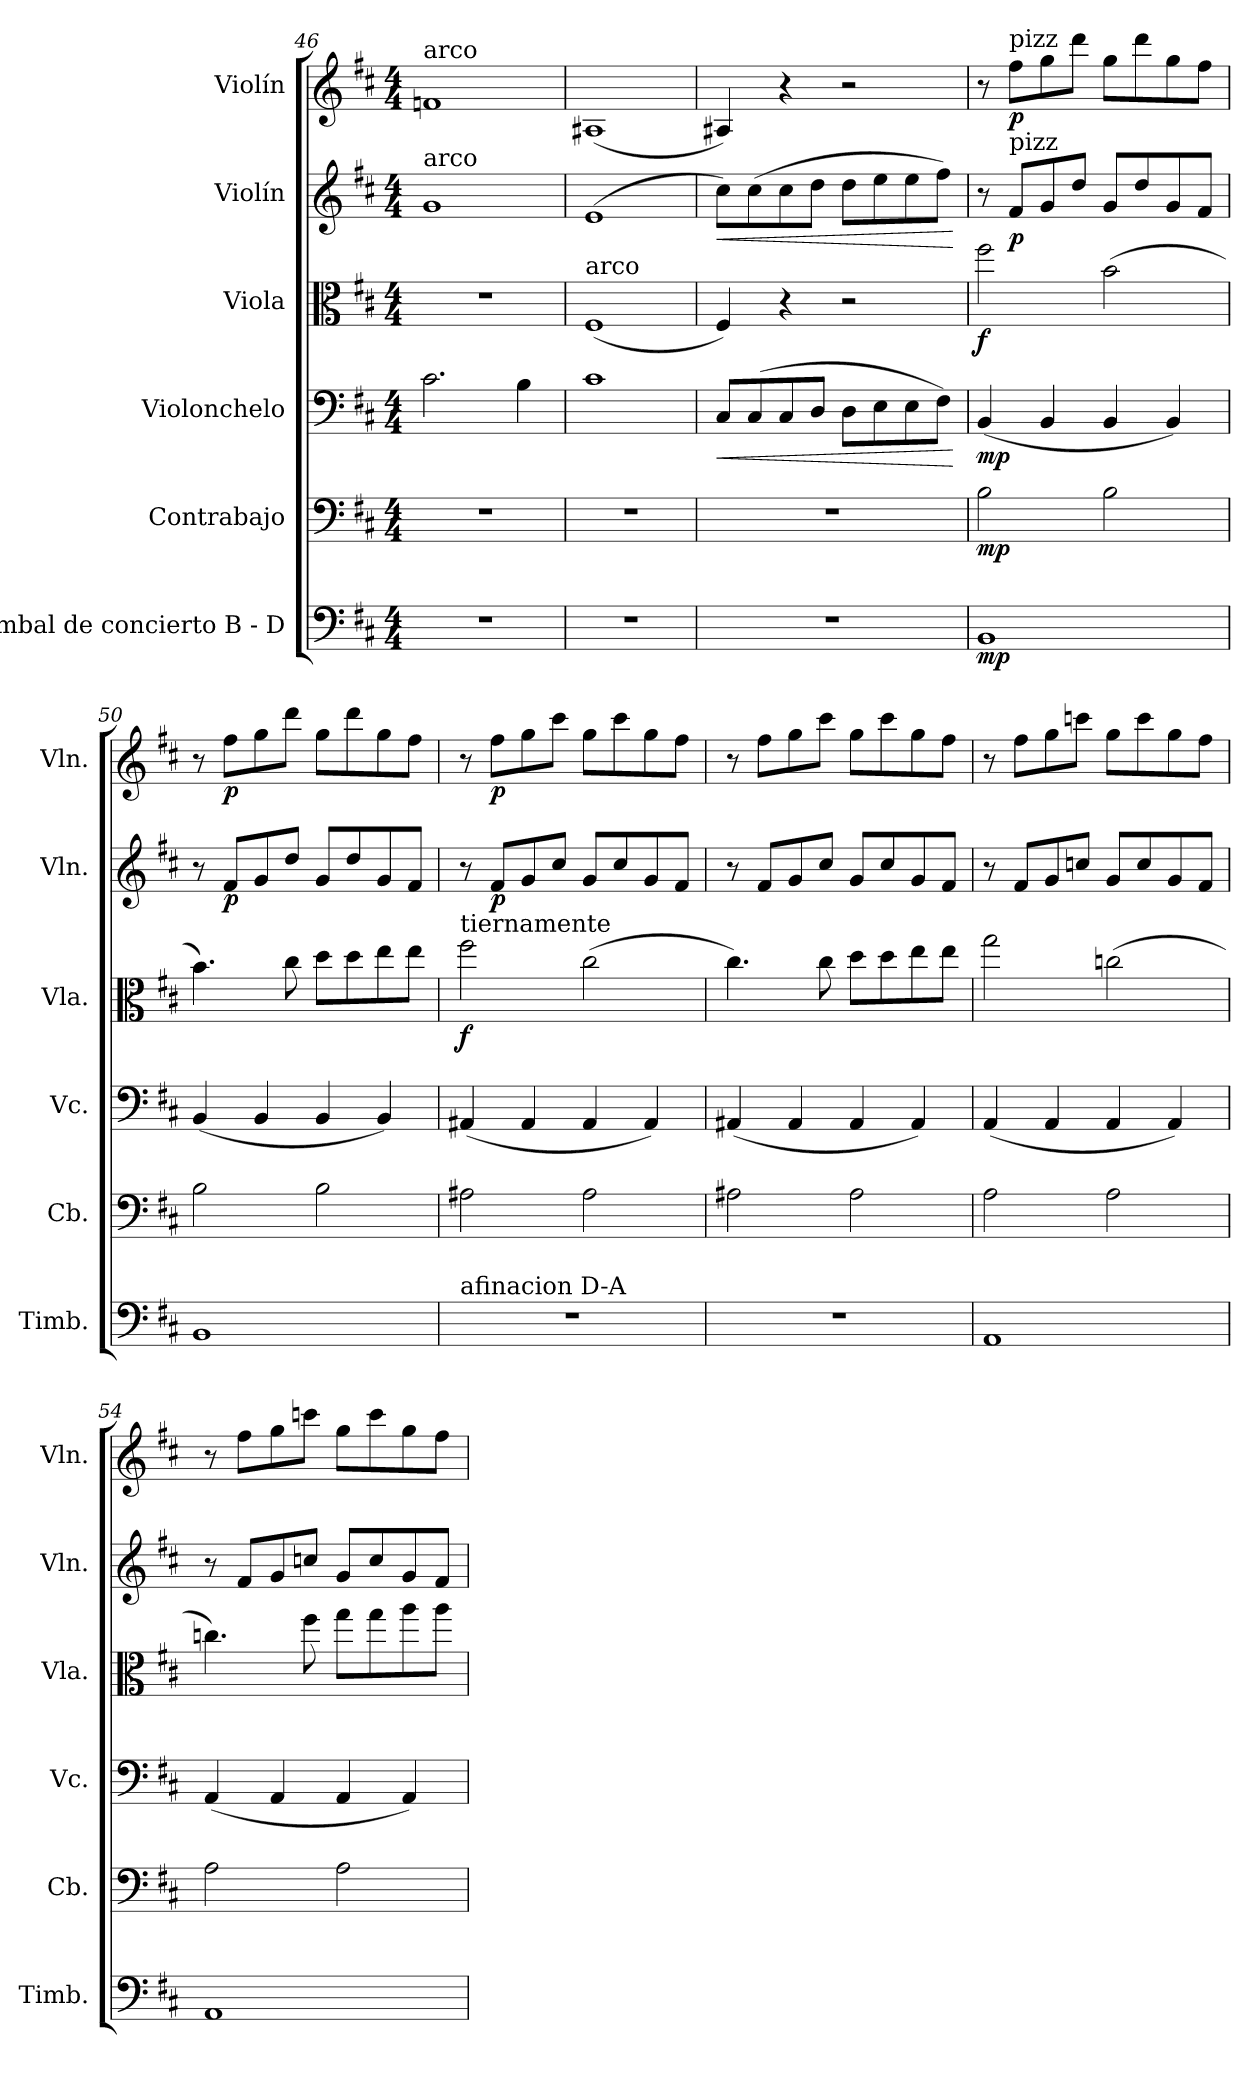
**kern	**dynam	**kern	**dynam	**kern	**dynam	**kern	**dynam	**kern	**dynam	**kern	**dynam
*part6	*part6	*part5	*part5	*part4	*part4	*part3	*part3	*part2	*part2	*part1	*part1
*staff6	*staff6	*staff5	*staff5	*staff4	*staff4	*staff3	*staff3	*staff2	*staff2	*staff1	*staff1
*I"Timbal de concierto B - D	*	*I"Contrabajo	*	*I"Violonchelo	*	*I"Viola	*	*I"Violín	*	*I"Violín	*
*I'Timb.	*	*I'Cb.	*	*I'Vc.	*	*I'Vla.	*	*I'Vln.	*	*I'Vln.	*
*clefF4	*	*clefF4	*	*clefF4	*	*clefC3	*	*clefG2	*	*clefG2	*
*	*	*ITrd7c12	*	*	*	*	*	*	*	*	*
*k[f#c#]	*	*k[f#c#]	*	*k[f#c#]	*	*k[f#c#]	*	*k[f#c#]	*	*k[f#c#]	*
*M4/4	*	*M4/4	*	*M4/4	*	*M4/4	*	*M4/4	*	*M4/4	*
=46	=46	=46	=46	=46	=46	=46	=46	=46	=46	=46	=46
!	!	!	!	!	!	!	!	!	!	!LO:TX:a:t=arco	!
!	!	!	!	!	!	!	!	!LO:TX:a:t=arco	!	!	!
1r	.	1r	.	2.c#\	.	1r	.	1g	.	1fn	.
.	.	.	.	4B\	.	.	.	.	.	.	.
=47	=47	=47	=47	=47	=47	=47	=47	=47	=47	=47	=47
!	!	!	!	!	!	!LO:TX:a:t=arco	!	!	!	!	!
1r	.	1r	.	1c#	.	(1F#	.	(1e	.	(1A#X	.
!!LO:LB:g=z
=48	=48	=48	=48	=48	=48	=48	=48	=48	=48	=48	=48
!	!	!	!	!	!LO:HP:b	!	!	!	!LO:HP:b	!	!
1r	.	1r	.	8C#/L	<	4F#/)	.	8cc#\L)	<	4A#X/)	.
.	.	.	.	(8C#/	.	.	.	(8cc#\	.	.	.
.	.	.	.	8C#/	.	4r	.	8cc#\	.	4r	.
.	.	.	.	8D/J	.	.	.	8dd\J	.	.	.
.	.	.	.	8D\L	.	2r	.	8dd\L	.	2r	.
.	.	.	.	8E\	.	.	.	8ee\	.	.	.
.	.	.	.	8E\	.	.	.	8ee\	.	.	.
.	.	.	.	8F#\J)	.	.	.	8ff#\J)	.	.	.
.	.	.	.	.	[	.	.	.	[	.	.
=49	=49	=49	=49	=49	=49	=49	=49	=49	=49	=49	=49
!	!LO:DY:b	!	!LO:DY:b	!	!LO:DY:b	!	!LO:DY:b	!	!	!	!
1BB	mp	2BB\	mp	(4BB/	mp	2ff#\	f	8r	.	8r	.
!	!	!	!	!	!	!	!	!	!	!LO:TX:a:t=pizz	!
!	!	!	!	!	!	!	!	!LO:TX:a:t=pizz	!	!	!
!	!	!	!	!	!	!	!	!	!LO:DY:b	!	!LO:DY:b
.	.	.	.	.	.	.	.	8f#/L	p	8ff#\L	p
.	.	.	.	4BB/	.	.	.	8g/	.	8gg\	.
.	.	.	.	.	.	.	.	8dd/J	.	8ddd\J	.
.	.	2BB\	.	4BB/	.	(2b\	.	8g/L	.	8gg\L	.
.	.	.	.	.	.	.	.	8dd/	.	8ddd\	.
.	.	.	.	4BB/)	.	.	.	8g/	.	8gg\	.
.	.	.	.	.	.	.	.	8f#/J	.	8ff#\J	.
=50	=50	=50	=50	=50	=50	=50	=50	=50	=50	=50	=50
1BB	.	2BB\	.	(4BB/	.	4.b\)	.	8r	.	8r	.
!	!	!	!	!	!	!	!	!	!LO:DY:b	!	!LO:DY:b
.	.	.	.	.	.	.	.	8f#/L	p	8ff#\L	p
.	.	.	.	4BB/	.	.	.	8g/	.	8gg\	.
.	.	.	.	.	.	8cc#\	.	8dd/J	.	8ddd\J	.
.	.	2BB\	.	4BB/	.	8dd\L	.	8g/L	.	8gg\L	.
.	.	.	.	.	.	8dd\	.	8dd/	.	8ddd\	.
.	.	.	.	4BB/)	.	8ee\	.	8g/	.	8gg\	.
.	.	.	.	.	.	8ee\J	.	8f#/J	.	8ff#\J	.
=51	=51	=51	=51	=51	=51	=51	=51	=51	=51	=51	=51
!	!	!	!	!	!	!LO:TX:a:t=tiernamente	!	!	!	!	!
!LO:TX:a:t=afinacion D-A	!	!	!	!	!	!	!	!	!	!	!
!	!	!	!	!	!	!	!LO:DY:b	!	!	!	!
1r	.	2AA#X\	.	(4AA#X/	.	2ff#\	f	8r	.	8r	.
!	!	!	!	!	!	!	!	!	!LO:DY:b	!	!LO:DY:b
.	.	.	.	.	.	.	.	8f#/L	p	8ff#\L	p
.	.	.	.	4AA#/	.	.	.	8g/	.	8gg\	.
.	.	.	.	.	.	.	.	8cc#/J	.	8ccc#\J	.
.	.	2AA#\	.	4AA#/	.	(2cc#\	.	8g/L	.	8gg\L	.
.	.	.	.	.	.	.	.	8cc#/	.	8ccc#\	.
.	.	.	.	4AA#/)	.	.	.	8g/	.	8gg\	.
.	.	.	.	.	.	.	.	8f#/J	.	8ff#\J	.
!!LO:PB:g=z
=52	=52	=52	=52	=52	=52	=52	=52	=52	=52	=52	=52
1r	.	2AA#X\	.	(4AA#X/	.	4.cc#\)	.	8r	.	8r	.
.	.	.	.	.	.	.	.	8f#/L	.	8ff#\L	.
.	.	.	.	4AA#/	.	.	.	8g/	.	8gg\	.
.	.	.	.	.	.	8cc#\	.	8cc#/J	.	8ccc#\J	.
.	.	2AA#\	.	4AA#/	.	8dd\L	.	8g/L	.	8gg\L	.
.	.	.	.	.	.	8dd\	.	8cc#/	.	8ccc#\	.
.	.	.	.	4AA#/)	.	8ee\	.	8g/	.	8gg\	.
.	.	.	.	.	.	8ee\J	.	8f#/J	.	8ff#\J	.
=53	=53	=53	=53	=53	=53	=53	=53	=53	=53	=53	=53
1AA	.	2AA\	.	(4AA/	.	2gg\	.	8r	.	8r	.
.	.	.	.	.	.	.	.	8f#/L	.	8ff#\L	.
.	.	.	.	4AA/	.	.	.	8g/	.	8gg\	.
.	.	.	.	.	.	.	.	8ccn/J	.	8cccn\J	.
.	.	2AA\	.	4AA/	.	(2ccn\	.	8g/L	.	8gg\L	.
.	.	.	.	.	.	.	.	8cc/	.	8ccc\	.
.	.	.	.	4AA/)	.	.	.	8g/	.	8gg\	.
.	.	.	.	.	.	.	.	8f#/J	.	8ff#\J	.
=54	=54	=54	=54	=54	=54	=54	=54	=54	=54	=54	=54
1AA	.	2AA\	.	(4AA/	.	4.ccn\)	.	8r	.	8r	.
.	.	.	.	.	.	.	.	8f#/L	.	8ff#\L	.
.	.	.	.	4AA/	.	.	.	8g/	.	8gg\	.
.	.	.	.	.	.	8ff#\	.	8ccn/J	.	8cccn\J	.
.	.	2AA\	.	4AA/	.	8gg\L	.	8g/L	.	8gg\L	.
.	.	.	.	.	.	8gg\	.	8cc/	.	8ccc\	.
.	.	.	.	4AA/)	.	8aa\	.	8g/	.	8gg\	.
.	.	.	.	.	.	8aa\J	.	8f#/J	.	8ff#\J	.
=	=	=	=	=	=	=	=	=	=	=	=
*-	*-	*-	*-	*-	*-	*-	*-	*-	*-	*-	*-
